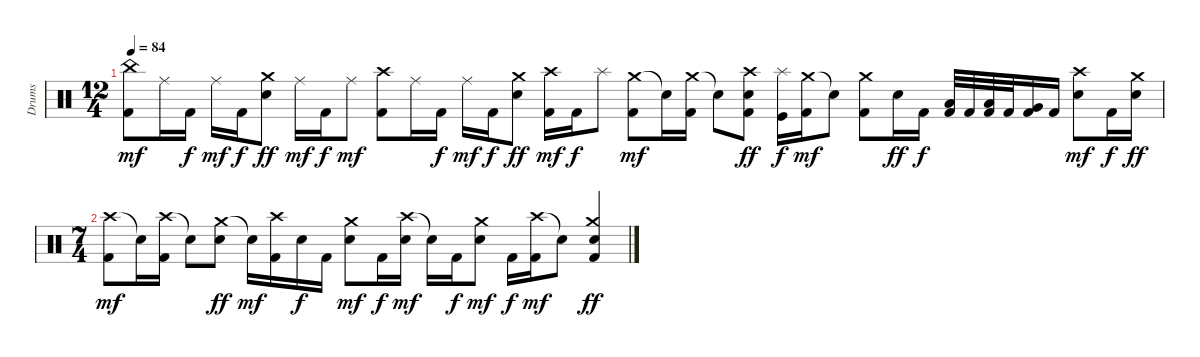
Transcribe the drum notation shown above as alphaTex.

\track ("Drums" "Drums") {instrument percussion}
\staff {score}
\articulation defaults
\ts (12 4)
\tempo 84
\clef neutral
\ks c
("China (hit)" "Kick (hit) 2").8{dy mf} "Ride (middle)".16 "Kick (hit) 2".16{dy f} "Ride (middle)".16{dy mf} "Kick (hit) 2".16{dy f} ("Crash medium (hit)" "Snare (hit) 2").8{dy ff} "Ride (middle)".16{dy mf} "Kick (hit) 2".16{dy f} "Ride (middle)".8{dy mf} ("Crash high (hit)" "Kick (hit) 2").8 "Ride (middle)".16 "Kick (hit) 2".16{dy f} "Ride (middle)".16{dy mf} "Kick (hit) 2".16{dy f} ("Crash medium (hit)" "Snare (hit) 2").8{dy ff} ("Crash high (hit)" "Kick (hit) 2").16{dy mf} "Kick (hit) 2".16{dy f} "Splash (hit)".8 ("Crash medium (hit)" "Kick (hit) 2").8{dy mf} "Snare (hit)"{t}.16 ("Crash medium (hit)" "Kick (hit) 2").16 "Snare (hit)"{t}.8 ("Crash high (hit)" "Snare (hit) 2" "Kick (hit) 2").8{dy ff} ("Splash (hit)" "Kick (hit)").16{dy f} ("Crash medium (hit)" "Kick (hit) 2").16{dy mf} "Snare (hit)"{t}.8 ("Crash medium (hit)" "Kick (hit) 2").8 "Snare (hit) 2".16{dy ff} "Kick (hit) 2".16{dy f} ("Low Floor Tom (hit)" "Kick (hit) 2").32 "Kick (hit) 2".32 ("Low Floor Tom (hit)" "Kick (hit) 2").32 "Kick (hit) 2".32 ("Very Low Tom (hit)" "Kick (hit) 2").16 "Kick (hit) 2".16 ("Crash high (hit)" "Snare (hit) 2").8{dy mf} "Kick (hit) 2".16{dy f} ("Crash medium (hit)" "Snare (hit) 2").16{dy ff} |
\ts (7 4)
("Crash high (hit)" "Kick (hit) 2").8{dy mf} "Snare (hit)"{t}.16 ("Crash high (hit)" "Kick (hit) 2").16 "Snare (hit)"{t}.8 ("Crash medium (hit)" "Snare (hit) 2").8{dy ff} "Snare (hit)"{t}.16{dy mf} ("Crash high (hit)" "Kick (hit) 2").16 "Snare (hit) 2".16{dy f} "Kick (hit) 2".16 ("Crash medium (hit)" "Snare (hit) 2").8{dy mf} "Kick (hit) 2".16{dy f} ("Crash high (hit)" "Snare (hit) 2").16{dy mf} "Snare (hit)"{t}.16 "Kick (hit) 2".16{dy f} ("Crash medium (hit)" "Snare (hit) 2").8{dy mf} "Kick (hit) 2".16{dy f} ("Crash high (hit)" "Kick (hit) 2").16{dy mf} "Snare (hit)"{t}.8 ("Crash medium (hit)" "Snare (hit) 2" "Kick (hit) 2").4{dy ff}
